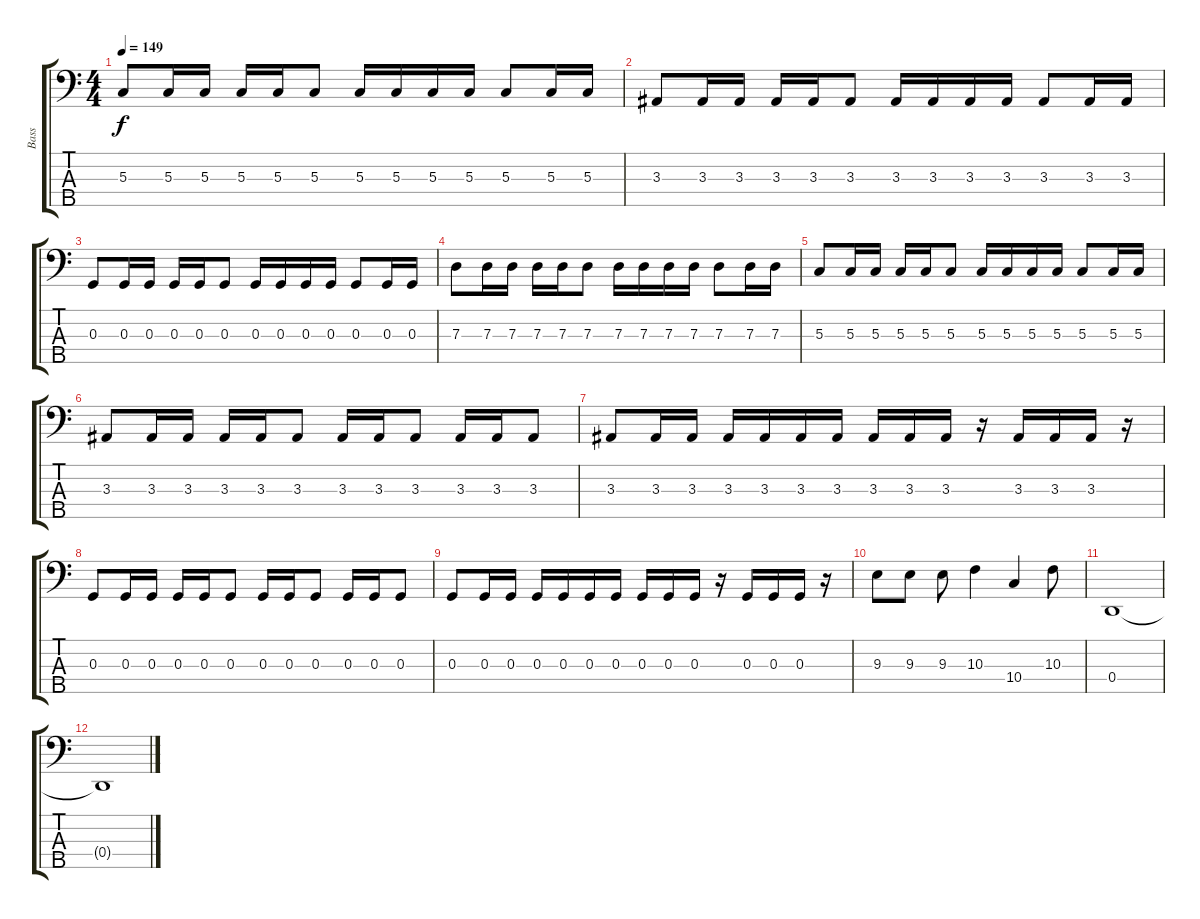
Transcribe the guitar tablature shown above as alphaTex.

\track ("Bass" "Bass") {instrument electricbasspick}
\staff {score tabs}
\tuning (F2 C2 G1 D1 A0) {hide}
\ts (4 4)
\tempo 149
\clef f4
\ks c
5.3.8{dy f} 5.3.16 5.3.16 5.3.16 5.3.16 5.3.8 5.3.16 5.3.16 5.3.16 5.3.16 5.3.8 5.3.16 5.3.16 |
3.3.8 3.3.16 3.3.16 3.3.16 3.3.16 3.3.8 3.3.16 3.3.16 3.3.16 3.3.16 3.3.8 3.3.16 3.3.16 |
0.3.8 0.3.16 0.3.16 0.3.16 0.3.16 0.3.8 0.3.16 0.3.16 0.3.16 0.3.16 0.3.8 0.3.16 0.3.16 |
7.3.8 7.3.16 7.3.16 7.3.16 7.3.16 7.3.8 7.3.16 7.3.16 7.3.16 7.3.16 7.3.8 7.3.16 7.3.16 |
5.3.8 5.3.16 5.3.16 5.3.16 5.3.16 5.3.8 5.3.16 5.3.16 5.3.16 5.3.16 5.3.8 5.3.16 5.3.16 |
3.3.8 3.3.16 3.3.16 3.3.16 3.3.16 3.3.8 3.3.16 3.3.16 3.3.8 3.3.16 3.3.16 3.3.8 |
3.3.8 3.3.16 3.3.16 3.3.16 3.3.16 3.3.16 3.3.16 3.3.16 3.3.16 3.3.16 r.16 3.3.16 3.3.16 3.3.16 r.16 |
0.3.8 0.3.16 0.3.16 0.3.16 0.3.16 0.3.8 0.3.16 0.3.16 0.3.8 0.3.16 0.3.16 0.3.8 |
0.3.8 0.3.16 0.3.16 0.3.16 0.3.16 0.3.16 0.3.16 0.3.16 0.3.16 0.3.16 r.16 0.3.16 0.3.16 0.3.16 r.16 |
9.3.8 9.3.8 9.3.8 10.3.4 10.4.4 10.3.8 |
0.4.1 |
0.4{t}.1
